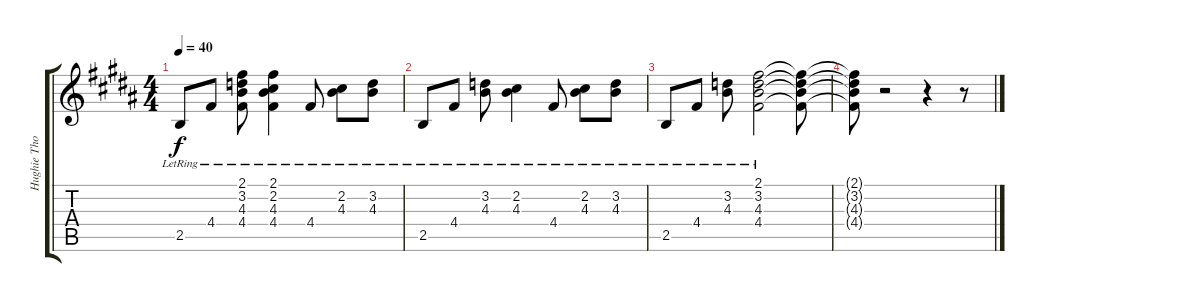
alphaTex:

\track ("Hughie Thomasson Guitar" "Hughie Tho") {instrument electricguitarclean}
\staff {score tabs}
\tuning (E4 B3 G3 D3 A2 E2) {hide}
\ts (4 4)
\tempo 40
\clef g2
\ks g#minor
2.5{lr}.8{dy f} 4.4{lr}.8 (2.1 3.2{lr} 4.3 4.4).8 (2.1 2.2{lr} 4.3{lr} 4.4).4 4.4{lr}.8 (2.2{lr} 4.3).8 (3.2{lr} 4.3{lr}).8 |
2.5{lr}.8 4.4{lr}.8 (3.2{lr} 4.3).8 (2.2{lr} 4.3{lr}).4 4.4{lr}.8 (2.2{lr} 4.3).8 (3.2{lr} 4.3{lr}).8 |
2.5{lr}.8 4.4{lr}.8 (3.2{lr} 4.3).8 (2.1 3.2{lr} 4.3{lr} 4.4).2{volume 0} (2.1{t} 3.2{t} 4.3{t} 4.4{t}).8 |
(2.1{t} 3.2{t} 4.3{t} 4.4{t}).8 r.2 r.4 r.8
